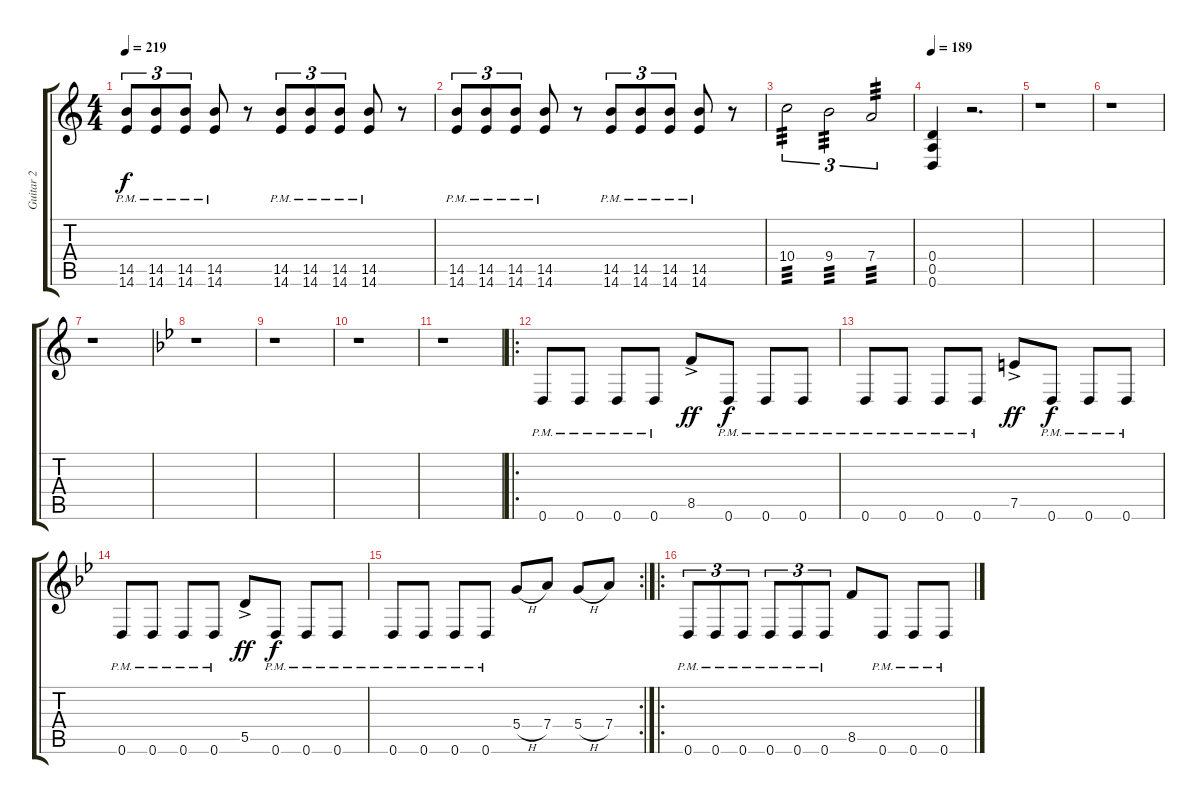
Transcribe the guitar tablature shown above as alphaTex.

\track ("Guitar 2" "Guitar 2") {instrument overdrivenguitar}
\staff {score tabs}
\tuning (E4 B3 G3 D3 A2 D2) {hide}
\ts (4 4)
\tempo 219
\clef g2
\ks c
(14.5{pm} 14.6{pm}).8{tu (3 2) dy f} (14.5{pm} 14.6{pm}).8{tu (3 2)} (14.5{pm} 14.6{pm}).8{tu (3 2)} (14.5{pm} 14.6{pm}).8 r.8 (14.5{pm} 14.6{pm}).8{tu (3 2)} (14.5{pm} 14.6{pm}).8{tu (3 2)} (14.5{pm} 14.6{pm}).8{tu (3 2)} (14.5{pm} 14.6{pm}).8 r.8 |
(14.5{pm} 14.6{pm}).8{tu (3 2)} (14.5{pm} 14.6{pm}).8{tu (3 2)} (14.5{pm} 14.6{pm}).8{tu (3 2)} (14.5{pm} 14.6{pm}).8 r.8 (14.5{pm} 14.6{pm}).8{tu (3 2)} (14.5{pm} 14.6{pm}).8{tu (3 2)} (14.5{pm} 14.6{pm}).8{tu (3 2)} (14.5{pm} 14.6{pm}).8 r.8 |
10.4.2{tu (3 2) tp 3} 9.4.2{tu (3 2) tp 3} 7.4.2{tu (3 2) tp 3} |
\tempo 189
(0.4 0.5 0.6).4 r.2{d} |
r.1 |
r.1 |
r.1 |
\ks bb
r.1 |
r.1 |
r.1 |
r.1 |
\ro
0.6{pm}.8 0.6{pm}.8 0.6{pm}.8 0.6{pm}.8 8.5{ac}.8{dy ff} 0.6{pm}.8{dy f} 0.6{pm}.8 0.6{pm}.8 |
0.6{pm}.8 0.6{pm}.8 0.6{pm}.8 0.6{pm}.8 7.5{ac}.8{dy ff} 0.6{pm}.8{dy f} 0.6{pm}.8 0.6{pm}.8 |
0.6{pm}.8 0.6{pm}.8 0.6{pm}.8 0.6{pm}.8 5.5{ac}.8{dy ff} 0.6{pm}.8{dy f} 0.6{pm}.8 0.6{pm}.8 |
\rc 2
0.6{pm}.8 0.6{pm}.8 0.6{pm}.8 0.6{pm}.8 5.4{h}.8 7.4.8 5.4{h}.8 7.4.8 |
\ro
0.6{pm}.8{tu (3 2)} 0.6{pm}.8{tu (3 2)} 0.6{pm}.8{tu (3 2)} 0.6{pm}.8{tu (3 2)} 0.6{pm}.8{tu (3 2)} 0.6{pm}.8{tu (3 2)} 8.5.8 0.6{pm}.8 0.6{pm}.8 0.6{pm}.8
